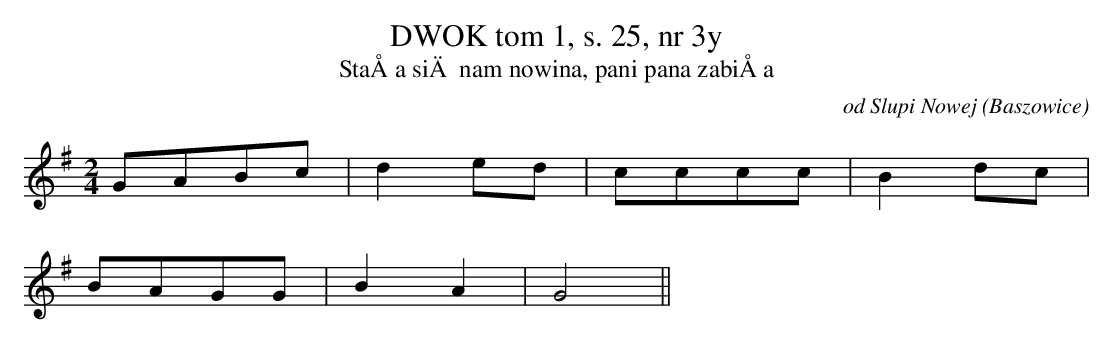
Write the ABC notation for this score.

X:1
T:DWOK tom 1, s. 25, nr 3y
T:StaÅa siÄ nam nowina, pani pana zabiÅa
O:od Slupi Nowej (Baszowice)
M:2/4
L:1/8
K:G
GABc | d2ed |cccc | B2dc |
BAGG | B2A2 | G4||
